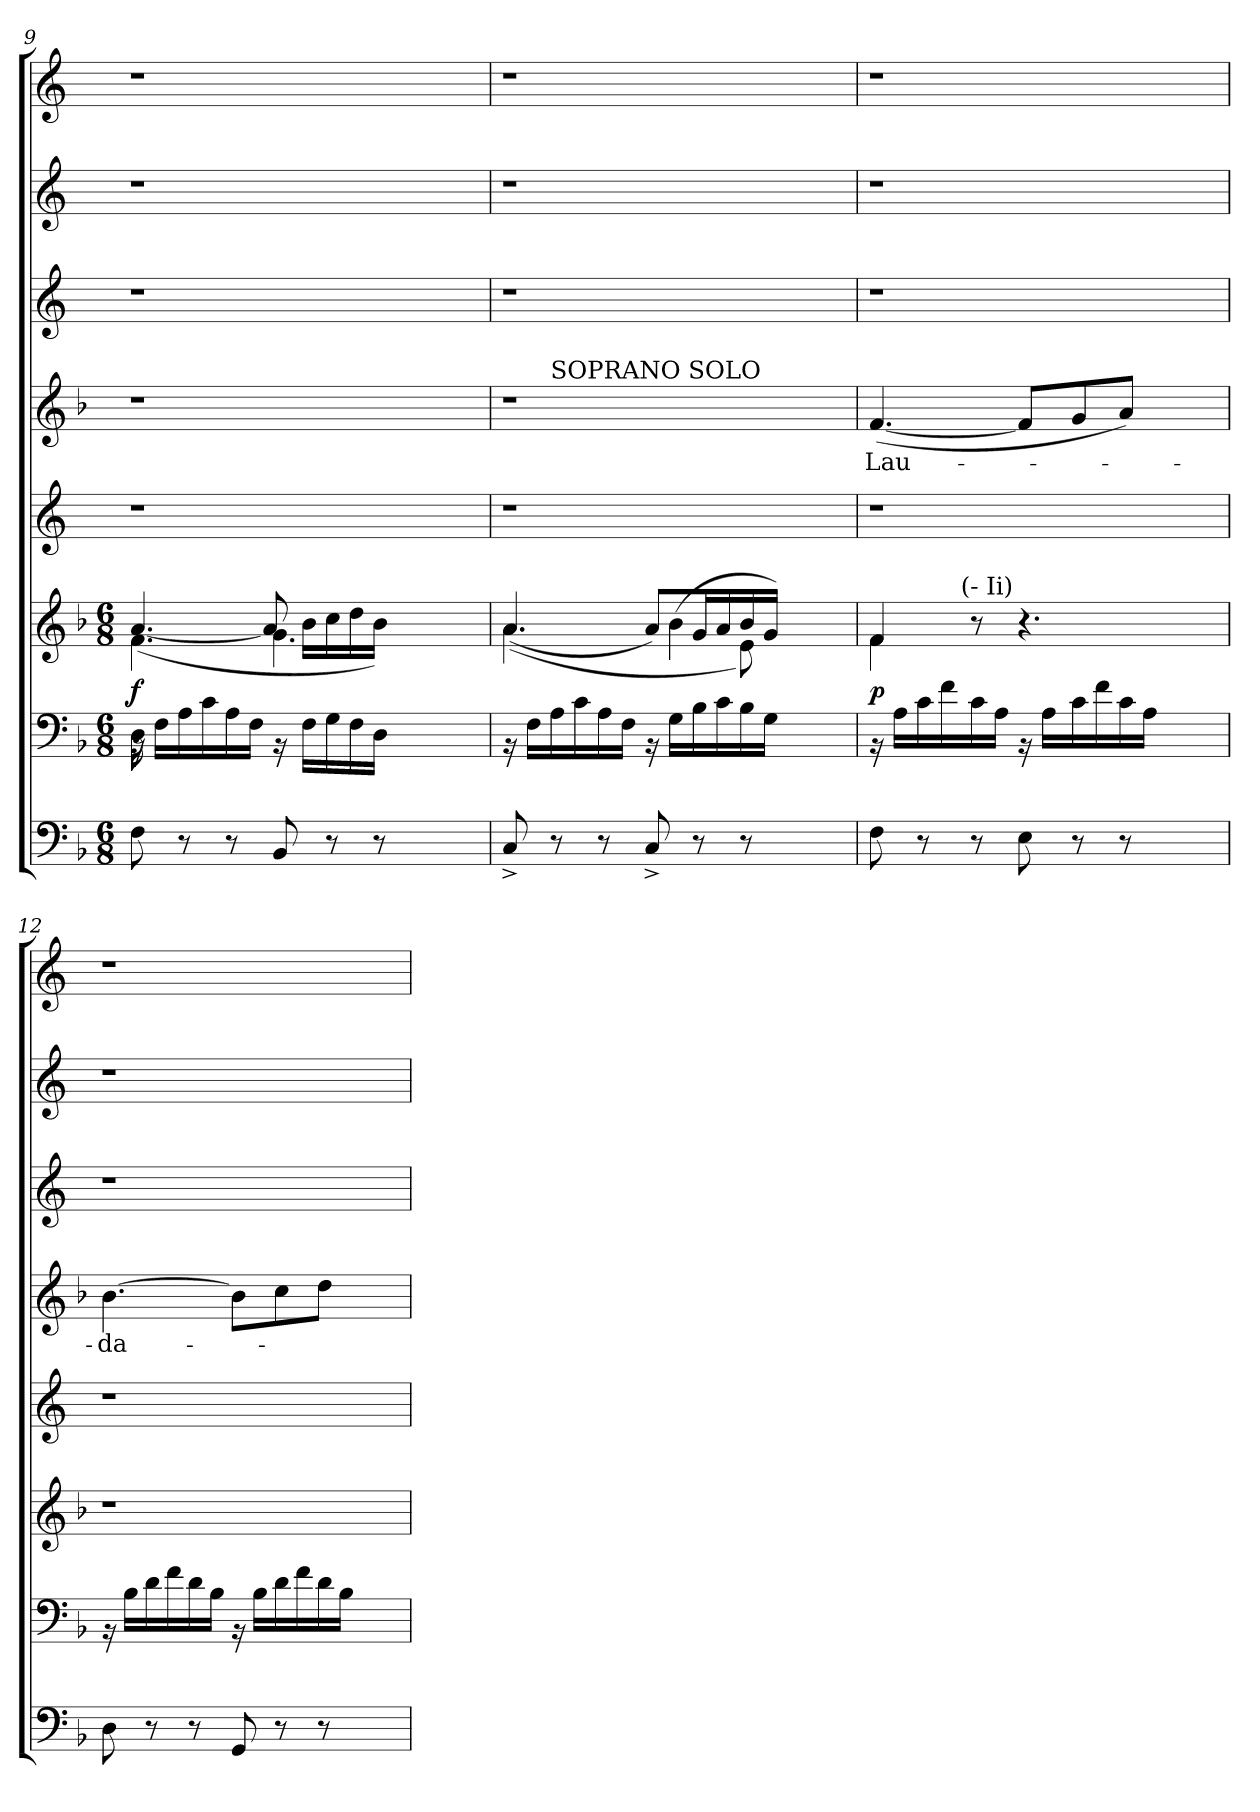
**kern	**kern	**dynam	**kern	**kern	**kern	**text	**kern	**kern	**kern
*part8	*part7	*part7	*part6	*part5	*part4	*part4	*part3	*part2	*part1
*staff8	*staff7	*staff7	*staff6	*staff5	*staff4	*staff4	*staff3	*staff2	*staff1
!!LO:LB:g=z
*clefF4	*clefF4	*	*clefG2	*clefG2	*clefG2	*	*clefG2	*clefG2	*clefG2
*k[b-]	*k[b-]	*	*k[b-]	*k[]	*k[b-]	*	*k[]	*k[]	*k[]
*F:	*F:	*	*F:	*C:	*F:	*	*C:	*C:	*C:
*M6/8	*M6/8	*	*M6/8	*	*	*	*	*	*
=9	=9	=9	=9	=9	=9	=9	=9	=9	=9
*	*^	*	*^	*	*	*	*	*	*
*	*	*	*	*	*^	*	*	*	*	*	*
!	!	!	!LO:DY:a	!	!	!	!	!LO:N:vis=1	!	!	!	!
8F\	16rBB	16D\	f	4.f\	([>4.a/	4..ryy	1r	1r	.	1r	1r	1r
.	16F\LL	4.ryy	.	.	.	.	.	.	.	.	.	.
8rC	16A\	.	.	.	.	.	.	.	.	.	.	.
.	16c\	.	.	.	.	.	.	.	.	.	.	.
8rC	16A\	.	.	.	.	.	.	.	.	.	.	.
.	16F\JJ	.	.	.	.	.	.	.	.	.	.	.
8BB-/	16rBB	.	.	4.g\	8a/]	.	.	.	.	.	.	.
.	4ryy	16F\LL	.	.	.	16b-\LL	.	.	.	.	.	.
8rC	.	16G\	.	.	4ryy	16cc\	.	.	.	.	.	.
.	.	16F\	.	.	.	16dd\	.	.	.	.	.	.
8rC	.	16D\JJ	.	.	.	16b-\JJ)	.	.	.	.	.	.
.	16ryy	4ryy	.	.	.	4ryy	.	.	.	.	.	.
4ryy	4ryy	.	.	4ryy	4ryy	.	.	.	.	.	.	.
.	.	16ryy	.	.	.	16ryy	.	.	.	.	.	.
=10	=10	=10	=10	=10	=10	=10	=10	=10	=10	=10	=10	=10
*	*	*	*	*	*	*^	*	*	*	*	*	*
!	!LO:TX:a:t=calando	!	!	!	!	!	!	!	!	!	!	!	!
!	!	!	!	!	!	!	!	!	!LO:N:vis=1	!	!	!	!
*	*v	*v	*	*	*	*	*	*	*^	*	*	*	*
8C^</	16rBB	.	4.a\	((4.a/	4..ryy	2ryy	1r	1r	8ryy	.	1r	1r	1r
.	16F\LL	.	.	.	.	.	.	.	.	.	.	.	.
!	!	!	!	!	!	!	!	!	!LO:TX:a:t=SOPRANO SOLO	!	!	!	!
8rC	16A\	.	.	.	.	.	.	.	2..ryy	.	.	.	.
.	16c\	.	.	.	.	.	.	.	.	.	.	.	.
8rC	16A\	.	.	.	.	.	.	.	.	.	.	.	.
.	16F\JJ	.	.	.	.	.	.	.	.	.	.	.	.
8C^</	16rBB	.	4ryy	8a/L)	.	.	.	.	.	.	.	.	.
.	16G\LL	.	.	.	(<4b-\	.	.	.	.	.	.	.	.
8rC	16B-\	.	.	16g/L	.	8ryy	.	.	.	.	.	.	.
.	16c\	.	.	16a/	.	.	.	.	.	.	.	.	.
8rC	16B-\	.	4.ryy	16b-/	.	8e\)	.	.	.	.	.	.	.
.	16G\JJ	.	.	16g/JJ)	4ryy	.	.	.	.	.	.	.	.
4ryy	4ryy	.	.	4ryy	.	4ryy	.	.	.	.	.	.	.
.	.	.	.	.	16ryy	.	.	.	.	.	.	.	.
*	*	*	*	*	*v	*v	*	*	*	*	*	*	*
=11	=11	=11	=11	=11	=11	=11	=11	=11	=11	=11	=11	=11
!	!	!LO:DY:a	!	!	!	!	!	!	!LO:LY:b	!	!	!
*	*	*	*	*	*	*	*v	*v	*	*	*	*
8F\	16rBB	p	8...ryy	4f\	4f/	1r	(<[<4.f/	Lau-	1r	1r	1r
.	16A\LL	.	.	.	.	.	.	.	.	.	.
8rC	16c\	.	.	.	.	.	.	.	.	.	.
.	16f\	.	.	.	.	.	.	.	.	.	.
!	!	!	!LO:TX:a:t=(- Ii)	!	!	!	!	!	!	!	!
.	.	.	4ryy	.	.	.	.	.	.	.	.
8rC	16c\	.	.	4ryy	8ra	.	.	.	.	.	.
.	16A\JJ	.	.	.	.	.	.	.	.	.	.
8E\	16rBB	.	.	.	4.r	.	8f/L]	.	.	.	.
.	16A\LL	.	.	.	.	.	.	.	.	.	.
.	.	.	2ryy	.	.	.	.	.	.	.	.
8rC	16c\	.	.	2ryy	.	.	8g/	.	.	.	.
.	16f\	.	.	.	.	.	.	.	.	.	.
8rC	16c\	.	.	.	.	.	8a/J)	.	.	.	.
.	16A\JJ	.	.	.	.	.	.	.	.	.	.
4ryy	4ryy	.	.	.	4ryy	.	4ryy	.	.	.	.
.	.	.	64ryy	.	.	.	.	.	.	.	.
*	*	*	*v	*v	*v	*	*	*	*	*	*
=12	=12	=12	=12	=12	=12	=12	=12	=12	=12
!	!	!	!LO:N:vis=1	!	!	!LO:LY:b	!	!	!
8D\	16rBB	.	2.r	1r	[>4.b-\	-da-	1r	1r	1r
.	16B-\LL	.	.	.	.	.	.	.	.
8rC	16d\	.	.	.	.	.	.	.	.
.	16f\	.	.	.	.	.	.	.	.
8rC	16d\	.	.	.	.	.	.	.	.
.	16B-\JJ	.	.	.	.	.	.	.	.
8GG/	16rBB	.	.	.	8b-\L]	.	.	.	.
.	16B-\LL	.	.	.	.	.	.	.	.
8rC	16d\	.	.	.	8cc\	.	.	.	.
.	16f\	.	.	.	.	.	.	.	.
8rC	16d\	.	.	.	8dd\J	.	.	.	.
.	16B-\JJ	.	.	.	.	.	.	.	.
4ryy	4ryy	.	4ryy	.	4ryy	.	.	.	.
=	=	=	=	=	=	=	=	=	=
*-	*-	*-	*-	*-	*-	*-	*-	*-	*-
